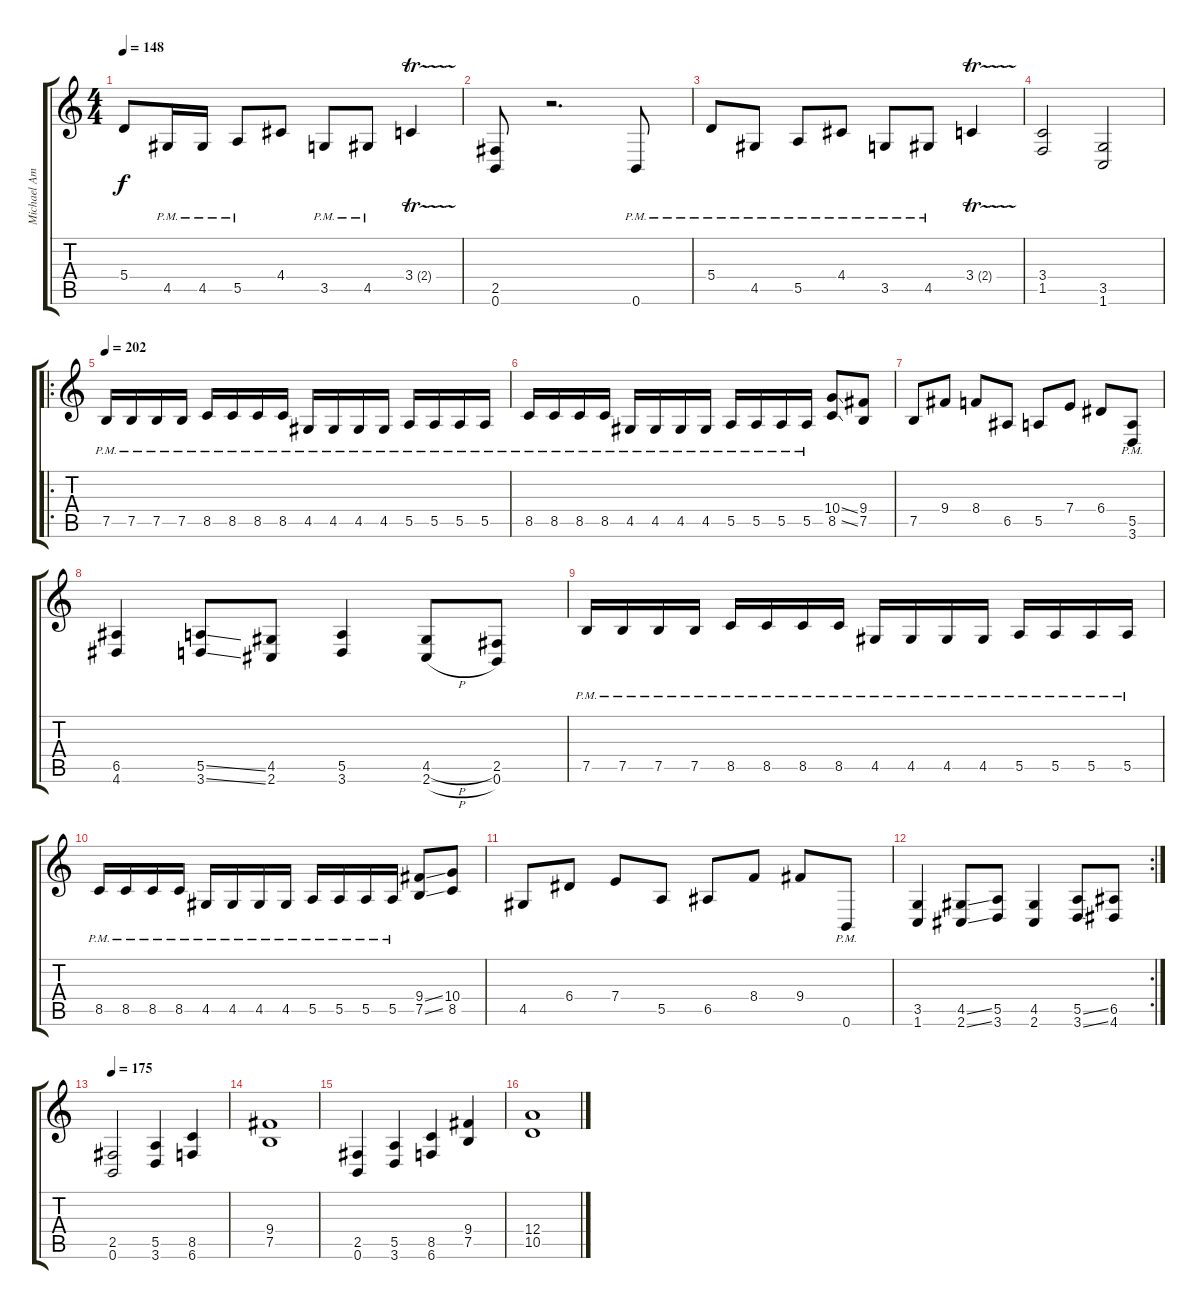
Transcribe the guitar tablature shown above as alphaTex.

\track ("Michael Amott" "Michael Am") {instrument distortionguitar}
\staff {score tabs}
\tuning (B3 Gb3 D3 A2 E2 B1) {hide}
\ts (4 4)
\tempo 148
\clef g2
\ks c
5.4.8{dy f} 4.5{pm}.16 4.5{pm}.16 5.5{pm}.8 4.4.8 3.5{pm}.8 4.5{pm}.8 3.4{tr (2 16)}.4 |
(2.5 0.6).8 r.2{d} 0.6{pm}.8 |
5.4{pm}.8 4.5{pm}.8 5.5{pm}.8 4.4{pm}.8 3.5{pm}.8 4.5{pm}.8 3.4{tr (2 16)}.4 |
(3.4 1.5).2 (3.5 1.6).2 |
\ro
\tempo 202
7.5{pm}.16 7.5{pm}.16 7.5{pm}.16 7.5{pm}.16 8.5{pm}.16 8.5{pm}.16 8.5{pm}.16 8.5{pm}.16 4.5{pm}.16 4.5{pm}.16 4.5{pm}.16 4.5{pm}.16 5.5{pm}.16 5.5{pm}.16 5.5{pm}.16 5.5{pm}.16 |
8.5{pm}.16 8.5{pm}.16 8.5{pm}.16 8.5{pm}.16 4.5{pm}.16 4.5{pm}.16 4.5{pm}.16 4.5{pm}.16 5.5{pm}.16 5.5{pm}.16 5.5{pm}.16 5.5{pm}.16 (10.4{ss} 8.5{ss}).8 (9.4 7.5).8 |
7.5.8 9.4.8 8.4.8 6.5.8 5.5.8 7.4.8 6.4.8 (5.5{pm} 3.6{pm}).8 |
(6.5 4.6).4 (5.5{ss} 3.6{ss}).8 (4.5 2.6).8 (5.5 3.6).4 (4.5{h} 2.6{h}).8 (2.5 0.6).8 |
7.5{pm}.16 7.5{pm}.16 7.5{pm}.16 7.5{pm}.16 8.5{pm}.16 8.5{pm}.16 8.5{pm}.16 8.5{pm}.16 4.5{pm}.16 4.5{pm}.16 4.5{pm}.16 4.5{pm}.16 5.5{pm}.16 5.5{pm}.16 5.5{pm}.16 5.5{pm}.16 |
8.5{pm}.16 8.5{pm}.16 8.5{pm}.16 8.5{pm}.16 4.5{pm}.16 4.5{pm}.16 4.5{pm}.16 4.5{pm}.16 5.5{pm}.16 5.5{pm}.16 5.5{pm}.16 5.5{pm}.16 (9.4{ss} 7.5{ss}).8 (10.4 8.5).8 |
4.5.8 6.4.8 7.4.8 5.5.8 6.5.8 8.4.8 9.4.8 0.6{pm}.8 |
\rc 2
(3.5 1.6).4 (4.5{ss} 2.6{ss}).8 (5.5 3.6).8 (4.5 2.6).4 (5.5{ss} 3.6{ss}).8 (6.5 4.6).8 |
\tempo 175
(2.5 0.6).2 (5.5 3.6).4 (8.5 6.6).4 |
(9.4 7.5).1 |
(2.5 0.6).4 (5.5 3.6).4 (8.5 6.6).4 (9.4 7.5).4 |
(12.4 10.5).1
